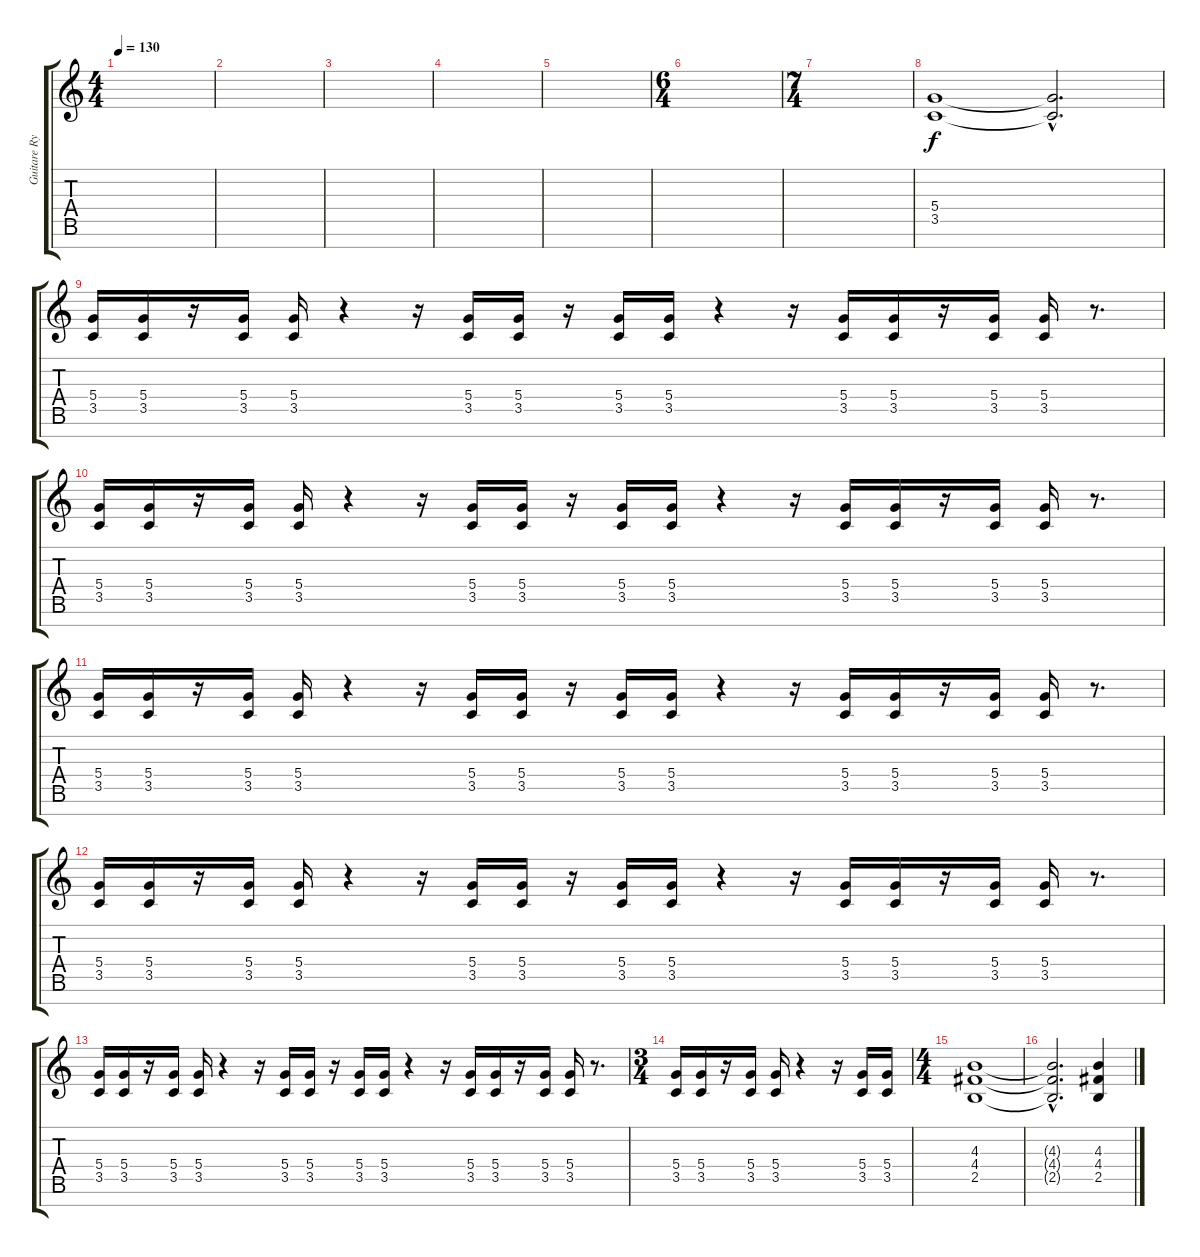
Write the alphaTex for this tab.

\track ("Guitare Rythmique" "Guitare Ry") {instrument overdrivenguitar}
\staff {score tabs}
\tuning (E4 B3 G3 D3 A2 E2 B1) {hide}
\ts (4 4)
\tempo 130
\clef g2
\ks c
|
|
|
|
|
\ts (6 4)
|
\ts (7 4)
|
(5.4 3.5).1{volume 13} (5.4{hac t} 3.5{hac t}).2{d} |
(5.4 3.5).16 (5.4 3.5).16 r.16 (5.4 3.5).16 (5.4 3.5).16 r.4 r.16 (5.4 3.5).16 (5.4 3.5).16 r.16 (5.4 3.5).16 (5.4 3.5).16 r.4 r.16 (5.4 3.5).16 (5.4 3.5).16 r.16 (5.4 3.5).16 (5.4 3.5).16 r.8{d} |
(5.4 3.5).16 (5.4 3.5).16 r.16 (5.4 3.5).16 (5.4 3.5).16 r.4 r.16 (5.4 3.5).16 (5.4 3.5).16 r.16 (5.4 3.5).16 (5.4 3.5).16 r.4 r.16 (5.4 3.5).16 (5.4 3.5).16 r.16 (5.4 3.5).16 (5.4 3.5).16 r.8{d} |
(5.4 3.5).16 (5.4 3.5).16 r.16 (5.4 3.5).16 (5.4 3.5).16 r.4 r.16 (5.4 3.5).16 (5.4 3.5).16 r.16 (5.4 3.5).16 (5.4 3.5).16 r.4 r.16 (5.4 3.5).16 (5.4 3.5).16 r.16 (5.4 3.5).16 (5.4 3.5).16 r.8{d} |
(5.4 3.5).16 (5.4 3.5).16 r.16 (5.4 3.5).16 (5.4 3.5).16 r.4 r.16 (5.4 3.5).16 (5.4 3.5).16 r.16 (5.4 3.5).16 (5.4 3.5).16 r.4 r.16 (5.4 3.5).16 (5.4 3.5).16 r.16 (5.4 3.5).16 (5.4 3.5).16 r.8{d} |
(5.4 3.5).16 (5.4 3.5).16 r.16 (5.4 3.5).16 (5.4 3.5).16 r.4 r.16 (5.4 3.5).16 (5.4 3.5).16 r.16 (5.4 3.5).16 (5.4 3.5).16 r.4 r.16 (5.4 3.5).16 (5.4 3.5).16 r.16 (5.4 3.5).16 (5.4 3.5).16 r.8{d} |
\ts (3 4)
(5.4 3.5).16 (5.4 3.5).16 r.16 (5.4 3.5).16 (5.4 3.5).16 r.4 r.16 (5.4 3.5).16 (5.4 3.5).16 |
\ts (4 4)
(4.3 4.4 2.5).1 |
(4.3{hac t} 4.4{hac t} 2.5{hac t}).2{d} (4.3 4.4 2.5).4
